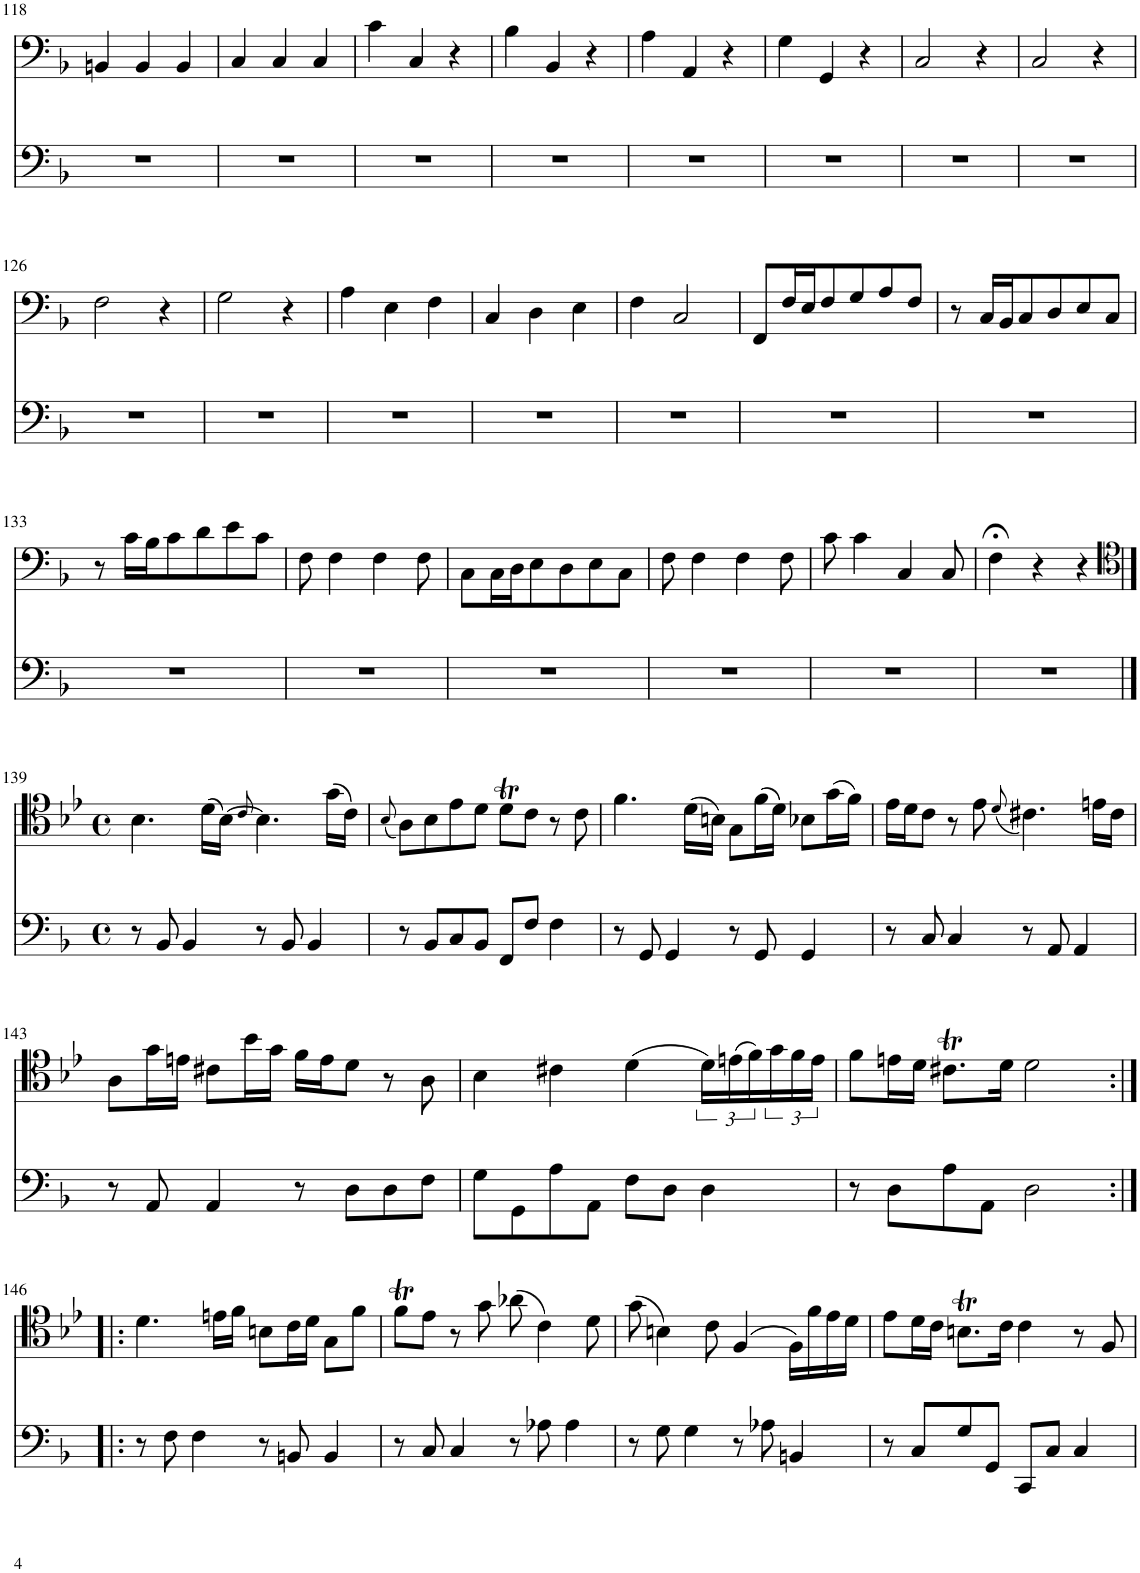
**kern	**kern
*part1	*part1
*staff2	*staff1
*I"Basso	*
!!LO:PB:g=z
*clefF4	*clefF4
*k[b-]	*k[b-]
*M3/4	*M3/4
=118	=118
2.r	4BBn/
.	4BB/
.	4BB/
=119	=119
2.r	4C/
.	4C/
.	4C/
=120	=120
2.r	4c\
.	4C/
.	4r
=121	=121
2.r	4B-\
.	4BB-/
.	4r
=122	=122
2.r	4A\
.	4AA/
.	4r
=123	=123
2.r	4G\
.	4GG/
.	4r
=124	=124
2.r	2C/
.	4r
=125	=125
2.r	2C/
.	4r
!!LO:LB:g=z
=126	=126
2.r	2F\
.	4r
=127	=127
2.r	2G\
.	4r
=128	=128
2.r	4A\
.	4E\
.	4F\
=129	=129
2.r	4C/
.	4D\
.	4E\
=130	=130
2.r	4F\
.	2C/
=131	=131
2.r	8FF/L
.	16F/L
.	16E/J
.	8F/
.	8G/
.	8A/
.	8F/J
=132	=132
2.r	8r
.	16C/LL
.	16BB-/J
.	8C/
.	8D/
.	8E/
.	8C/J
!!LO:LB:g=z
=133	=133
2.r	8r
.	16c\LL
.	16B-\J
.	8c\
.	8d\
.	8e\
.	8c\J
=134	=134
2.r	8F\
.	4F\
.	4F\
.	8F\
=135	=135
2.r	8C\L
.	16C\L
.	16D\J
.	8E\
.	8D\
.	8E\
.	8C\J
=136	=136
2.r	8F\
.	4F\
.	4F\
.	8F\
=137	=137
2.r	8c\
.	4c\
.	4C/
.	8C/
=138	=138
2.r	4F;<\
.	4r
.	4r
!!LO:LB:g=z
==139	==139
*	*clefC4
*	*k[b-e-]
*M4/4	*M4/4
*met(c)	*met(c)
8r	4.B-\
8BB-/	.
4BB-/	.
.	(16d\LL
.	[16B-\JJ)
.	8qc/
8r	4.B-\]
8BB-/	.
4BB-/	.
.	(16g\LL
.	16c\JJ)
=140	=140
.	(8qB-/
8r	8A\L)
8BB-/L	8B-\
8C/	8e-\
8BB-/J	8d\J
8FF/L	8dt\L
8F/J	8c\J
4F\	8r
.	8c\
=141	=141
8r	4.f\
8GG/	.
4GG/	.
.	(16d\LL
.	16Bn\JJ)
8r	8G\L
8GG/	(16f\L
.	16d\JJ)
4GG/	8B-X\L
.	(16g\L
.	16f\JJ)
=142	=142
8r	16e-\LL
.	16d\J
8C/	8c\J
4C/	8r
.	8e-\
.	(8qd/
8r	4.c#X\)
8AA/	.
4AA/	.
.	16en\LL
.	16c#\JJ
!!LO:LB:g=z
=143	=143
8r	8A\L
8AA/	16g\L
.	16en\JJ
4AA/	8c#X\L
.	16b-\L
.	16g\JJ
8r	16f\LL
.	16e\J
8D\L	8d\J
8D\	8r
8F\J	8A\
=144	=144
8G\L	4B-\
8GG\	.
8A\	4c#X\
8AA\J	.
8F\L	(4d\
8D\J	.
4D\	24d\LL)
.	(24en\
.	24f\)
.	24g\
.	24f\
.	24e\JJ
=145	=145
8r	8f\L
8D\L	16en\L
.	16d\JJ
8A\	8.c#Xt\L
8AA\J	.
.	16d\Jk
2D\	2d\
!!LO:LB:g=z
=146:|!|:	=146:|!|:
8r	4.d\
8F\	.
4F\	.
.	16en\LL
.	16f\JJ
8r	8Bn\L
8BBn/	16c\L
.	16d\JJ
4BB/	8G\L
.	8f\J
=147	=147
8r	8fT\L
8C/	8e-\J
4C/	8r
.	8g\
8r	(8a-X\
8A-X\	4c\)
4A-\	.
.	8d\
=148	=148
8r	(8g\
8G\	4Bn\)
4G\	.
.	8c\
8r	(4F/
8A-X\	.
4BBn/	16F\LL)
.	16f\
.	16e-\
.	16d\JJ
=149	=149
8r	8e-\L
8C/L	16d\L
.	16c\JJ
8G/	8.Bnt\L
8GG/J	.
.	16c\Jk
8CC/L	4c\
8C/J	.
4C/	8r
.	8F/
=	=
*-	*-
